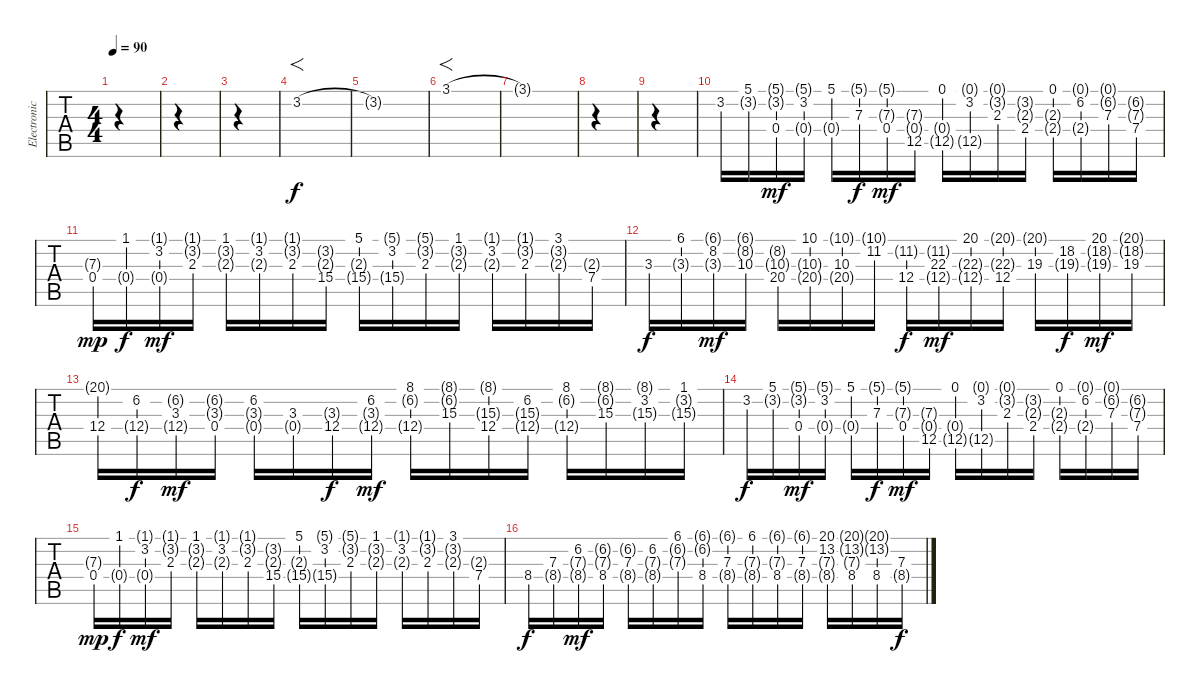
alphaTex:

\track ("Electronic" "Electronic") {instrument lead2sawtooth}
\staff {tabs}
\tuning (C4 G3 Eb3 Bb2 F2 Bb1) {hide}
\ts (4 4)
\tempo 90
\clef f4
\ks c
|
|
|
3.2.1{f} |
3.2{t}.1 |
3.1.1{f} |
3.1{t}.1 |
|
|
3.2.16{instrument lead2sawtooth} (5.1 3.2{g}).16 (5.1{g} 3.2{g} 0.4).16{dy mf} (5.1{g} 3.2 0.4{g}).16 (5.1 0.4{g}).16 (5.1{g} 7.3).16{dy f} (5.1{g} 7.3{g} 0.4).16{dy mf} (7.3{g} 0.4{g} 12.5).16 (0.1 0.4{g} 12.5{g}).16 (0.1{g} 3.2 12.5{g}).16 (0.1{g} 3.2{g} 2.3).16 (3.2{g} 2.3{g} 2.4).16 (0.1 2.3{g} 2.4{g}).16 (0.1{g} 6.2 2.4{g}).16 (0.1{g} 6.2{g} 7.3).16 (6.2{g} 7.3{g} 7.4).16 |
(7.3{g} 0.4).16{dy mp} (1.1 0.4{g}).16{dy f} (1.1{g} 3.2 0.4{g}).16{dy mf} (1.1{g} 3.2{g} 2.3).16 (1.1 3.2{g} 2.3{g}).16 (1.1{g} 3.2 2.3{g}).16 (1.1{g} 3.2{g} 2.3).16 (3.2{g} 2.3{g} 15.4).16 (5.1 2.3{g} 15.4{g}).16 (5.1{g} 3.2 15.4{g}).16 (5.1{g} 3.2{g} 2.3).16 (1.1 3.2{g} 2.3{g}).16 (1.1{g} 3.2 2.3{g}).16 (1.1{g} 3.2{g} 2.3).16 (3.1 3.2{g} 2.3{g}).16 (2.3{g} 7.4).16 |
3.3.16{dy f} (6.1 3.3{g}).16 (6.1{g} 8.2 3.3{g}).16{dy mf} (6.1{g} 8.2{g} 10.3).16 (8.2{g} 10.3{g} 20.4).16 (10.1 10.3{g} 20.4{g}).16 (10.1{g} 10.3 20.4{g}).16 (10.1{g} 11.2).16 (11.2{g} 12.4).16{dy f} (11.2{g} 22.3 12.4{g}).16{dy mf} (20.1 22.3{g} 12.4{g}).16 (20.1{g} 22.3{g} 12.4).16 (20.1{g} 19.3).16 (18.2 19.3{g}).16{dy f} (20.1 18.2{g} 19.3{g}).16{dy mf} (20.1{g} 18.2{g} 19.3).16 |
(20.1{g} 12.4).16 (6.2 12.4{g}).16{dy f} (6.2{g} 3.3 12.4{g}).16{dy mf} (6.2{g} 3.3{g} 0.4).16 (6.2 3.3{g} 0.4{g}).16 (3.3 0.4{g}).16 (3.3{g} 12.4).16{dy f} (6.2 3.3{g} 12.4{g}).16{dy mf} (8.1 6.2{g} 12.4{g}).16 (8.1{g} 6.2{g} 15.3).16 (8.1{g} 15.3{g} 12.4).16 (6.2 15.3{g} 12.4{g}).16 (8.1 6.2{g} 12.4{g}).16 (8.1{g} 6.2{g} 15.3).16 (8.1{g} 3.2 15.3{g}).16 (1.1 3.2{g} 15.3{g}).16 |
3.2.16{dy f} (5.1 3.2{g}).16 (5.1{g} 3.2{g} 0.4).16{dy mf} (5.1{g} 3.2 0.4{g}).16 (5.1 0.4{g}).16 (5.1{g} 7.3).16{dy f} (5.1{g} 7.3{g} 0.4).16{dy mf} (7.3{g} 0.4{g} 12.5).16 (0.1 0.4{g} 12.5{g}).16 (0.1{g} 3.2 12.5{g}).16 (0.1{g} 3.2{g} 2.3).16 (3.2{g} 2.3{g} 2.4).16 (0.1 2.3{g} 2.4{g}).16 (0.1{g} 6.2 2.4{g}).16 (0.1{g} 6.2{g} 7.3).16 (6.2{g} 7.3{g} 7.4).16 |
(7.3{g} 0.4).16{dy mp} (1.1 0.4{g}).16{dy f} (1.1{g} 3.2 0.4{g}).16{dy mf} (1.1{g} 3.2{g} 2.3).16 (1.1 3.2{g} 2.3{g}).16 (1.1{g} 3.2 2.3{g}).16 (1.1{g} 3.2{g} 2.3).16 (3.2{g} 2.3{g} 15.4).16 (5.1 2.3{g} 15.4{g}).16 (5.1{g} 3.2 15.4{g}).16 (5.1{g} 3.2{g} 2.3).16 (1.1 3.2{g} 2.3{g}).16 (1.1{g} 3.2 2.3{g}).16 (1.1{g} 3.2{g} 2.3).16 (3.1 3.2{g} 2.3{g}).16 (2.3{g} 7.4).16 |
8.4.16{dy f} (7.3 8.4{g}).16 (6.2 7.3{g} 8.4{g}).16{dy mf} (6.2{g} 7.3{g} 8.4).16 (6.2{g} 7.3 8.4{g}).16 (6.2 7.3{g} 8.4{g}).16 (6.1 6.2{g} 7.3{g}).16 (6.1{g} 6.2{g} 8.4).16 (6.1{g} 7.3 8.4{g}).16 (6.1 7.3{g} 8.4{g}).16 (6.1{g} 7.3{g} 8.4).16 (6.1{g} 7.3 8.4{g}).16 (20.1 13.2 7.3{g} 8.4{g}).16 (20.1{g} 13.2{g} 7.3{g} 8.4).16 (20.1{g} 13.2{g} 8.4).16 (7.3 8.4{g}).16{dy f}
